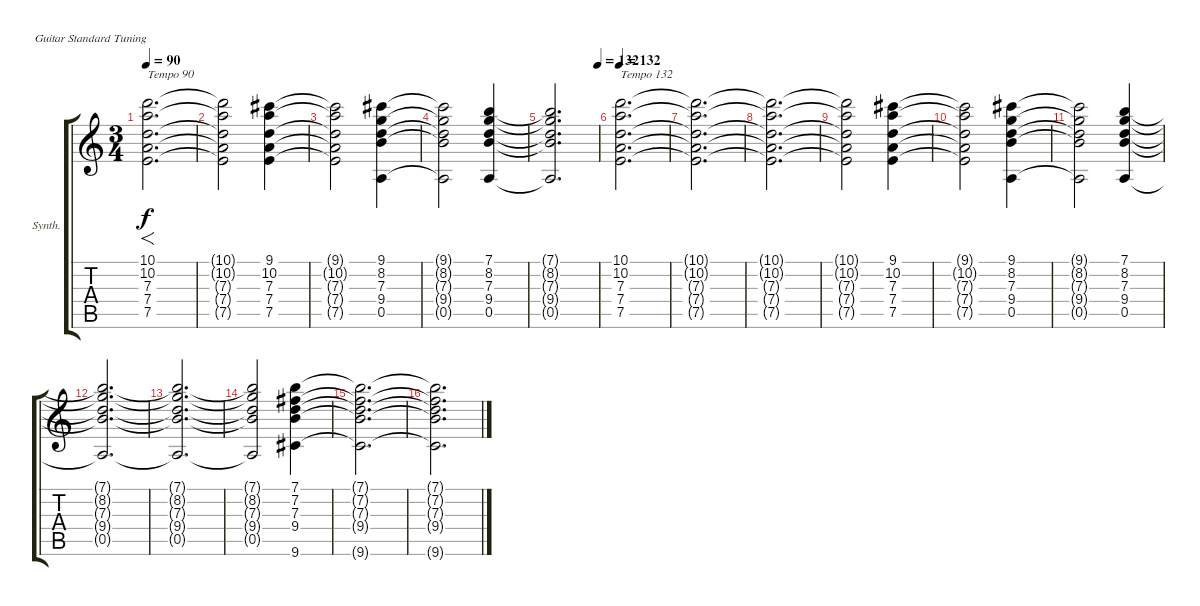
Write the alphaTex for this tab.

\bracketExtendMode groupsimilarinstruments
\firstSystemTrackNameOrientation horizontal
\otherSystemsTrackNameOrientation horizontal
\track ("Edge synth." "Synth.") {instrument synthstrings1}
\staff {score tabs}
\tuning (E4 B3 G3 D3 A2 E2)
\displaytranspose 12
\ts (3 4)
\tempo 90
\clef g2
\ks c
(10.1 10.2 7.3 7.4 7.5).2{f d txt "Tempo 90" dy f instrument synthstrings1} |
(10.1{t} 10.2{t} 7.3{t} 7.4{t} 7.5{t}).2 (9.1 10.2 7.3 7.4 7.5).4 |
(9.1{t} 10.2{t} 7.3{t} 7.4{t} 7.5{t}).2 (9.1 8.2 7.3 9.4 0.5).4 |
(9.1{t} 8.2{t} 7.3{t} 9.4{t} 0.5{t}).2 (7.1 8.2 7.3 9.4 0.5).4 |
\tempo (132 1)
(7.1{t} 8.2{t} 7.3{t} 9.4{t} 0.5{t}).2{d} |
\tempo 132
(10.1 10.2 7.3 7.4 7.5).2{d txt "Tempo 132"} |
(10.1{t} 10.2{t} 7.3{t} 7.4{t} 7.5{t}).2{d} |
(10.1{t} 10.2{t} 7.3{t} 7.4{t} 7.5{t}).2{d} |
(10.1{t} 10.2{t} 7.3{t} 7.4{t} 7.5{t}).2 (9.1 10.2 7.3 7.4 7.5).4 |
(9.1{t} 10.2{t} 7.3{t} 7.4{t} 7.5{t}).2 (9.1 8.2 7.3 9.4 0.5).4 |
(9.1{t} 8.2{t} 7.3{t} 9.4{t} 0.5{t}).2 (7.1 8.2 7.3 9.4 0.5).4 |
(7.1{t} 8.2{t} 7.3{t} 9.4{t} 0.5{t}).2{d} |
(7.1{t} 8.2{t} 7.3{t} 9.4{t} 0.5{t}).2{d} |
(7.1{t} 8.2{t} 7.3{t} 9.4{t} 0.5{t}).2 (7.1 7.2 7.3 9.4 9.6).4 |
(7.1{t} 7.2{t} 7.3{t} 9.4{t} 9.6{t}).2{d} |
(7.1{t} 7.2{t} 7.3{t} 9.4{t} 9.6{t}).2{d}
